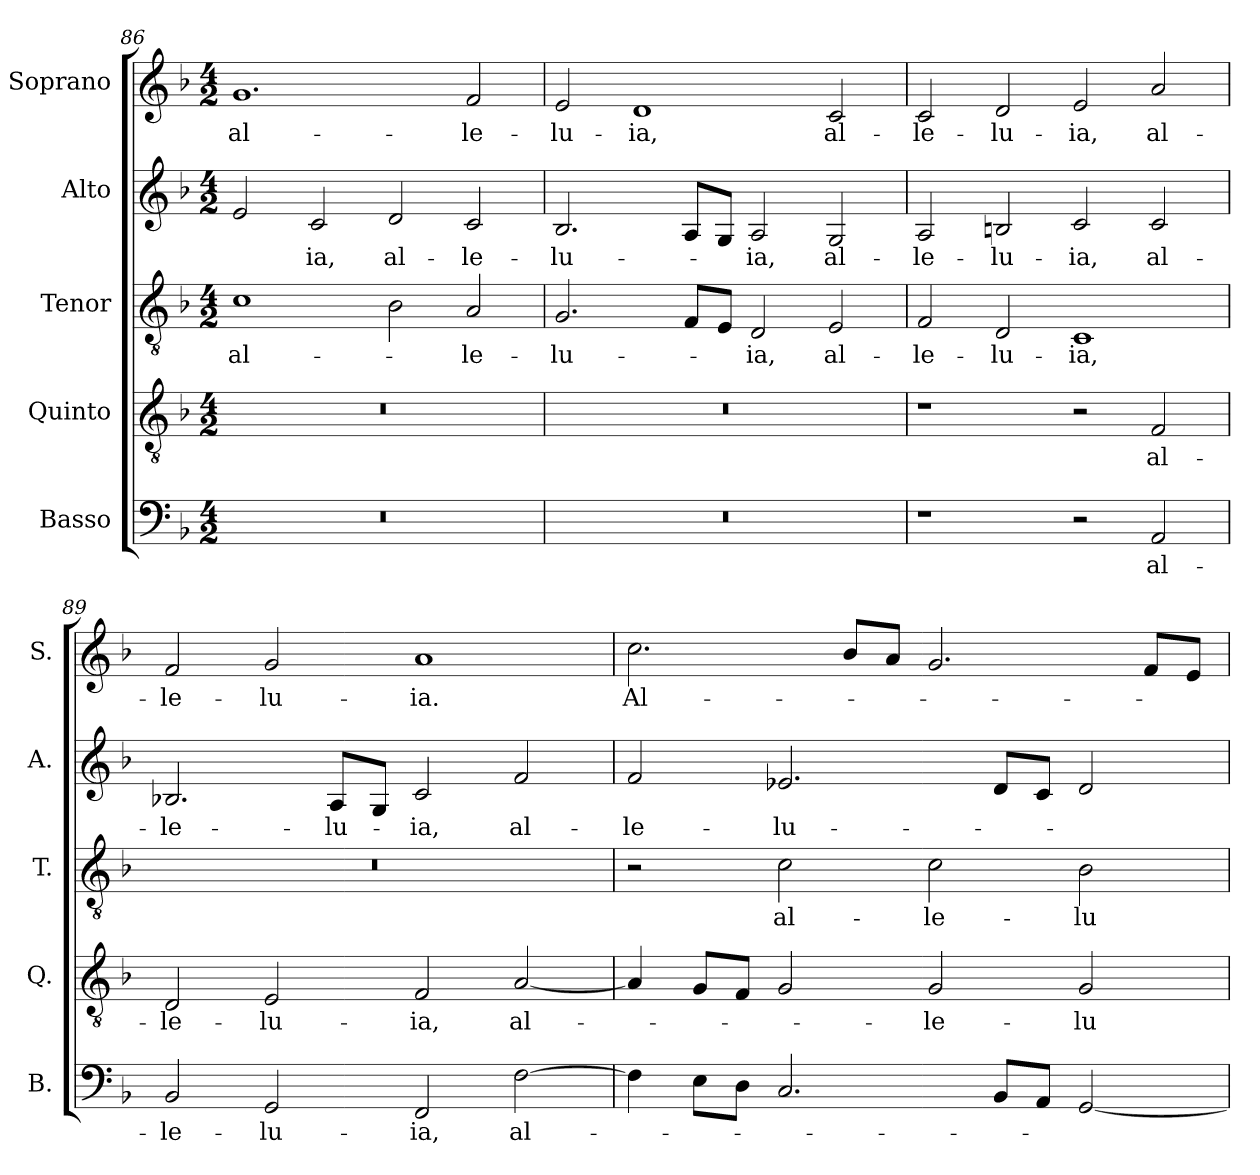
**kern	**text	**kern	**text	**kern	**text	**kern	**text	**kern	**text
*part5	*part5	*part4	*part4	*part3	*part3	*part2	*part2	*part1	*part1
*staff5	*staff5	*staff4	*staff4	*staff3	*staff3	*staff2	*staff2	*staff1	*staff1
*I"Basso	*	*I"Quinto	*	*I"Tenor	*	*I"Alto	*	*I"Soprano	*
*I'B.	*	*I'Q.	*	*I'T.	*	*I'A.	*	*I'S.	*
*clefF4	*	*clefGv2	*	*clefGv2	*	*clefG2	*	*clefG2	*
*	*	*ITrd7c12	*	*ITrd7c12	*	*	*	*	*
*k[b-]	*	*k[b-]	*	*k[b-]	*	*k[b-]	*	*k[b-]	*
*F:	*	*F:	*	*F:	*	*F:	*	*F:	*
*M4/2	*	*M4/2	*	*M4/2	*	*M4/2	*	*M4/2	*
=86	=86	=86	=86	=86	=86	=86	=86	=86	=86
!LO:N:vis=1	!	!LO:N:vis=1	!	!	!	!	!	!	!
!	!	!	!	!	!LO:LY:b:color=#000000	!	!	!	!
!	!	!	!	!	!	!	!	!	!LO:LY:b:color=#000000
0r	.	0r	.	1Ci	al-	2ei/	.	1.gi	al-
!	!	!	!	!	!	!	!LO:LY:b:color=#000000	!	!
.	.	.	.	.	.	2ci/	-ia,	.	.
!	!	!	!	!	!	!	!LO:LY:b:color=#000000	!	!
.	.	.	.	2BB-i\	.	2di/	al-	.	.
!	!	!	!	!	!LO:LY:b:color=#000000	!	!	!	!
!	!	!	!	!	!	!	!LO:LY:b:color=#000000	!	!
!	!	!	!	!	!	!	!	!	!LO:LY:b:color=#000000
.	.	.	.	2AAi/	-le-	2ci/	-le-	2fi/	-le-
=87	=87	=87	=87	=87	=87	=87	=87	=87	=87
!LO:N:vis=1	!	!LO:N:vis=1	!	!	!	!	!	!	!
!	!	!	!	!	!LO:LY:b:color=#000000	!	!	!	!
!	!	!	!	!	!	!	!LO:LY:b:color=#000000	!	!
!	!	!	!	!	!	!	!	!	!LO:LY:b:color=#000000
0r	.	0r	.	2.GGi/	-lu-	2.B-i/	-lu-	2ei/	-lu-
!	!	!	!	!	!	!	!	!	!LO:LY:b:color=#000000
.	.	.	.	.	.	.	.	1di	-ia,
.	.	.	.	8FFi/L	.	8Ai/L	.	.	.
.	.	.	.	8EEi/J	.	8Gi/J	.	.	.
!	!	!	!	!	!LO:LY:b:color=#000000	!	!	!	!
!	!	!	!	!	!	!	!LO:LY:b:color=#000000	!	!
.	.	.	.	2DDi/	-ia,	2Ai/	-ia,	.	.
!	!	!	!	!	!LO:LY:b:color=#000000	!	!	!	!
!	!	!	!	!	!	!	!LO:LY:b:color=#000000	!	!
!	!	!	!	!	!	!	!	!	!LO:LY:b:color=#000000
.	.	.	.	2EEi/	al-	2Gi/	al-	2ci/	al-
=88	=88	=88	=88	=88	=88	=88	=88	=88	=88
!	!	!	!	!	!LO:LY:b:color=#000000	!	!	!	!
!	!	!	!	!	!	!	!LO:LY:b:color=#000000	!	!
!	!	!	!	!	!	!	!	!	!LO:LY:b:color=#000000
1r	.	1r	.	2FFi/	-le-	2Ai/	-le-	2ci/	-le-
!	!	!	!	!	!LO:LY:b:color=#000000	!	!	!	!
!	!	!	!	!	!	!	!LO:LY:b:color=#000000	!	!
!	!	!	!	!	!	!	!	!	!LO:LY:b:color=#000000
.	.	.	.	2DDi/	-lu-	2Bni/	-lu-	2di/	-lu-
!	!	!	!	!	!LO:LY:b:color=#000000	!	!	!	!
!	!	!	!	!	!	!	!LO:LY:b:color=#000000	!	!
!	!	!	!	!	!	!	!	!	!LO:LY:b:color=#000000
2r	.	2r	.	1CCi	-ia,	2ci/	-ia,	2ei/	-ia,
!	!LO:LY:b:color=#000000	!	!	!	!	!	!	!	!
!	!	!	!LO:LY:b:color=#000000	!	!	!	!	!	!
!	!	!	!	!	!	!	!LO:LY:b:color=#000000	!	!
!	!	!	!	!	!	!	!	!	!LO:LY:b:color=#000000
2AAi/	al-	2FFi/	al-	.	.	2ci/	al-	2ai/	al-
!!LO:LB:g=z
=89	=89	=89	=89	=89	=89	=89	=89	=89	=89
!	!LO:LY:b:color=#000000	!	!	!	!	!	!	!	!
!	!	!	!LO:LY:b:color=#000000	!LO:N:vis=1	!	!	!	!	!
!	!	!	!	!	!	!	!LO:LY:b:color=#000000	!	!
!	!	!	!	!	!	!	!	!	!LO:LY:b:color=#000000
2BB-i/	-le-	2DDi/	-le-	0r	.	2.B-Xi/	-le-	2fi/	-le-
!	!LO:LY:b:color=#000000	!	!	!	!	!	!	!	!
!	!	!	!LO:LY:b:color=#000000	!	!	!	!	!	!
!	!	!	!	!	!	!	!	!	!LO:LY:b:color=#000000
2GGi/	-lu-	2EEi/	-lu-	.	.	.	.	2gi/	-lu-
!	!	!	!	!	!	!	!LO:LY:b:color=#000000	!	!
.	.	.	.	.	.	8Ai/L	-lu-	.	.
.	.	.	.	.	.	8Gi/J	.	.	.
!	!LO:LY:b:color=#000000	!	!	!	!	!	!	!	!
!	!	!	!LO:LY:b:color=#000000	!	!	!	!	!	!
!	!	!	!	!	!	!	!LO:LY:b:color=#000000	!	!
!	!	!	!	!	!	!	!	!	!LO:LY:b:color=#000000
2FFi/	-ia,	2FFi/	-ia,	.	.	2ci/	-ia,	1ai	-ia.
!	!LO:LY:b:color=#000000	!	!	!	!	!	!	!	!
!	!	!	!LO:LY:b:color=#000000	!	!	!	!	!	!
!	!	!	!	!	!	!	!LO:LY:b:color=#000000	!	!
[2Fi\	al-	[2AAi/	al-	.	.	2fi/	al-	.	.
=90	=90	=90	=90	=90	=90	=90	=90	=90	=90
!	!	!	!	!	!	!	!LO:LY:b:color=#000000	!	!
!	!	!	!	!	!	!	!	!	!LO:LY:b:color=#000000
4Fi\]	.	4AAi/]	.	2r	.	2fi/	-le-	2.cci\	Al-
8Ei\L	.	8GGi/L	.	.	.	.	.	.	.
8Di\J	.	8FFi/J	.	.	.	.	.	.	.
!	!	!	!	!	!LO:LY:b:color=#000000	!	!	!	!
!	!	!	!	!	!	!	!LO:LY:b:color=#000000	!	!
2.Ci/	.	2GGi/	.	2Ci\	al-	2.e-Xi/	-lu-	.	.
.	.	.	.	.	.	.	.	8b-i/L	.
.	.	.	.	.	.	.	.	8ai/J	.
!	!	!	!LO:LY:b:color=#000000	!	!	!	!	!	!
!	!	!	!	!	!LO:LY:b:color=#000000	!	!	!	!
.	.	2GGi/	-le-	2Ci\	-le-	.	.	2.gi/	.
8BB-i/L	.	.	.	.	.	8di/L	.	.	.
8AAi/J	.	.	.	.	.	8ci/J	.	.	.
!	!	!	!LO:LY:b:color=#000000	!	!	!	!	!	!
!	!	!	!	!	!LO:LY:b:color=#000000	!	!	!	!
[2GGi/	.	2GGi/	-lu-	2BB-i\	-lu-	2di/	.	.	.
.	.	.	.	.	.	.	.	8fi/L	.
.	.	.	.	.	.	.	.	8ei/J	.
=	=	=	=	=	=	=	=	=	=
*-	*-	*-	*-	*-	*-	*-	*-	*-	*-
